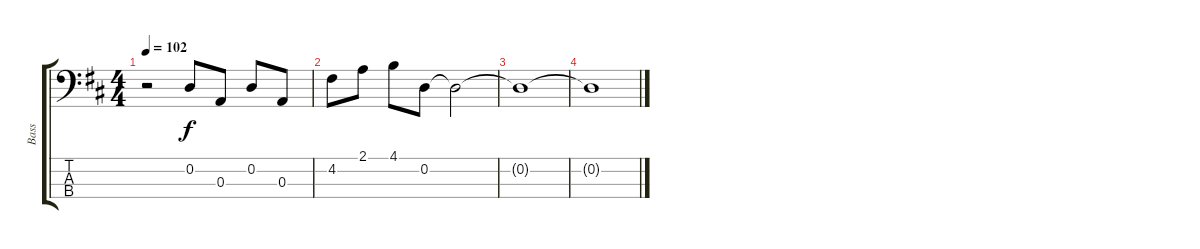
\track ("Bass" "Bass") {instrument electricbassfinger}
\staff {score tabs}
\tuning (G2 D2 A1 E1) {hide}
\ts (4 4)
\tempo 102
\clef f4
\ks d
r.2{dy f} 0.2.8 0.3.8 0.2.8 0.3.8 |
4.2.8 2.1.8 4.1.8 0.2.8 0.2{t}.2 |
0.2{t}.1 |
0.2{t}.1
